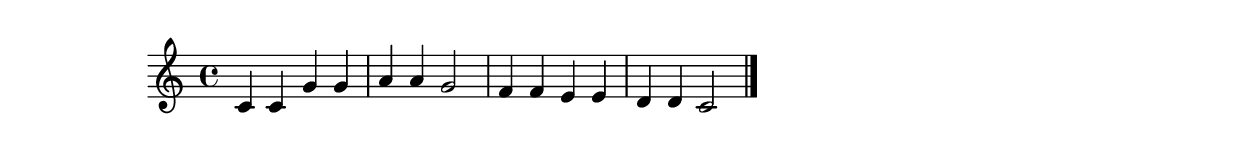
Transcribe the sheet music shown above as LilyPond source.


\relative d' {
    \clef "treble" \key c \major \time 4/4
    | % 1
    c c g' g a a g2 f4 f e e d d c2
    \bar "|."
    }